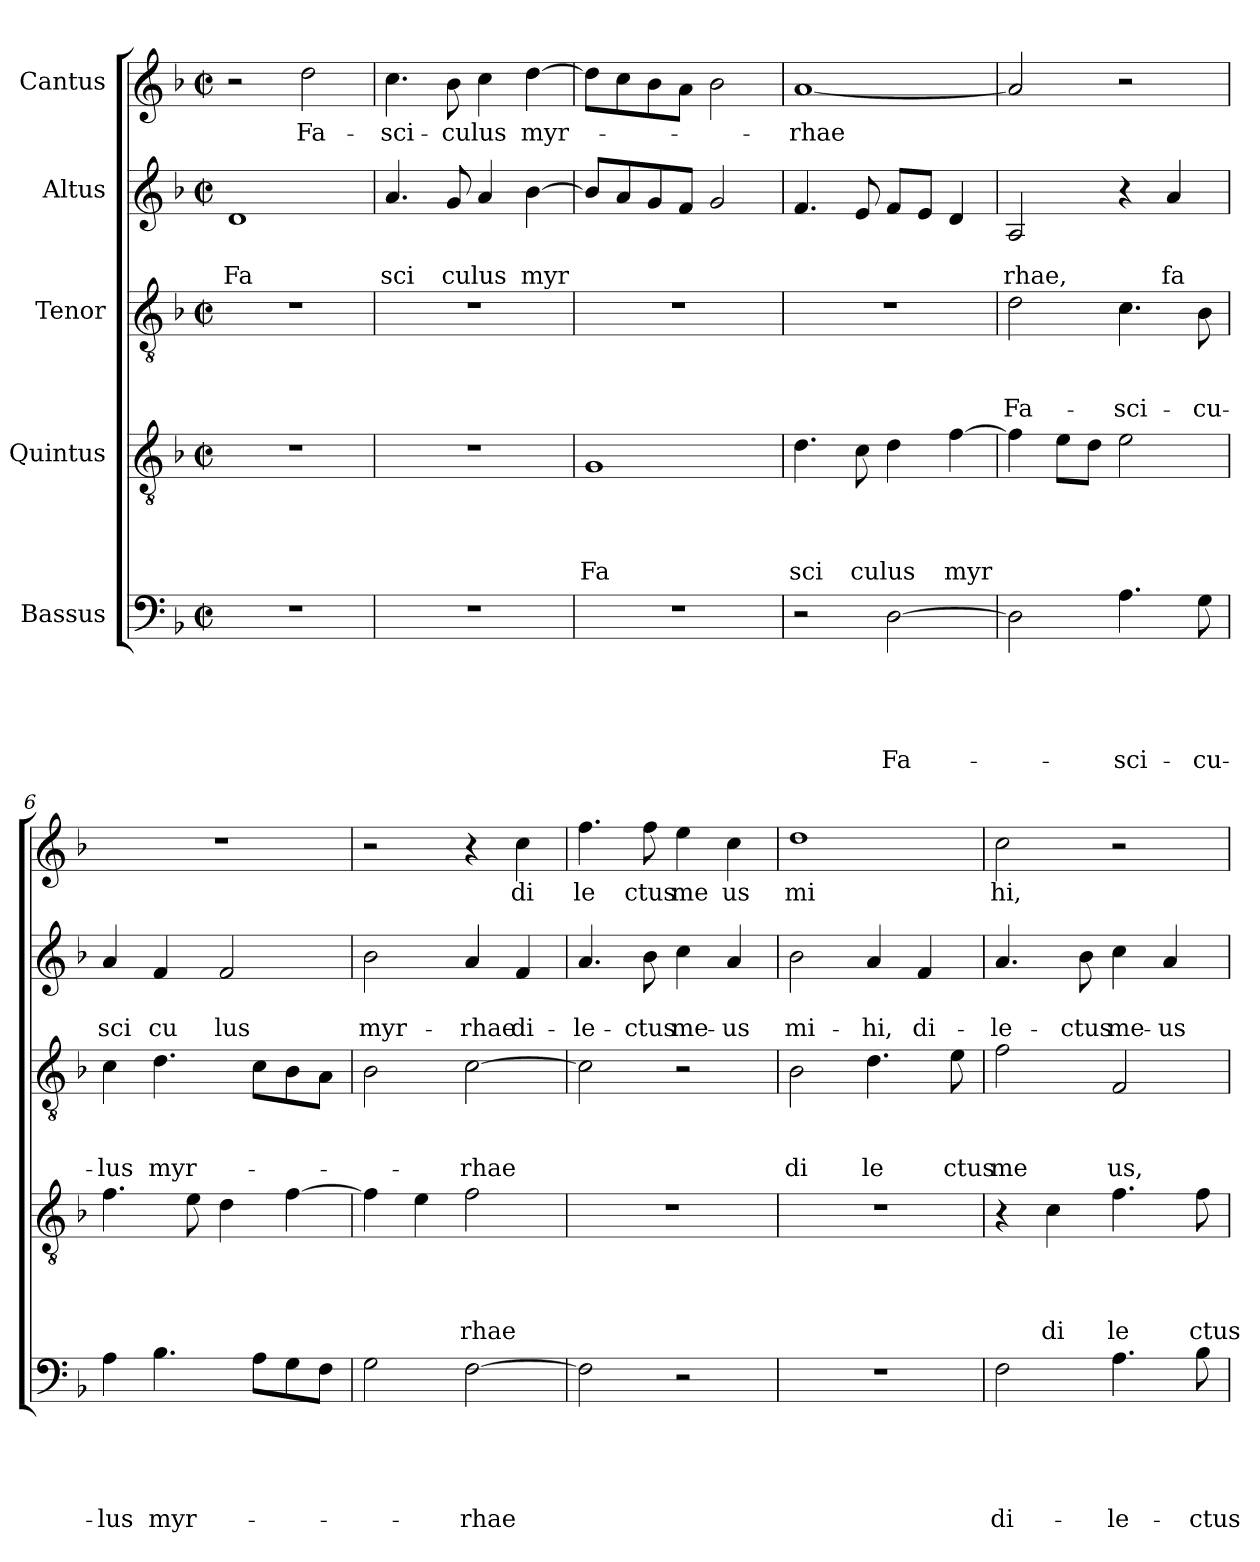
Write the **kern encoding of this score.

**kern	**text	**text	**text	**text	**text	**kern	**text	**text	**text	**text	**kern	**text	**text	**text	**kern	**text	**text	**kern	**text
*part5	*part5	*part5	*part5	*part5	*part5	*part4	*part4	*part4	*part4	*part4	*part3	*part3	*part3	*part3	*part2	*part2	*part2	*part1	*part1
*staff5	*staff5	*staff5	*staff5	*staff5	*staff5	*staff4	*staff4	*staff4	*staff4	*staff4	*staff3	*staff3	*staff3	*staff3	*staff2	*staff2	*staff2	*staff1	*staff1
*I"Bassus	*	*	*	*	*	*I"Quintus	*	*	*	*	*I"Tenor	*	*	*	*I"Altus	*	*	*I"Cantus	*
*clefF4	*	*	*	*	*	*clefGv2	*	*	*	*	*clefGv2	*	*	*	*clefG2	*	*	*clefG2	*
*k[b-]	*	*	*	*	*	*k[b-]	*	*	*	*	*k[b-]	*	*	*	*k[b-]	*	*	*k[b-]	*
*F:	*	*	*	*	*	*F:	*	*	*	*	*F:	*	*	*	*F:	*	*	*F:	*
*M2/2	*	*	*	*	*	*M2/2	*	*	*	*	*M2/2	*	*	*	*M2/2	*	*	*M2/2	*
*met(c|)	*	*	*	*	*	*met(c|)	*	*	*	*	*met(c|)	*	*	*	*met(c|)	*	*	*met(c|)	*
=1	=1	=1	=1	=1	=1	=1	=1	=1	=1	=1	=1	=1	=1	=1	=1	=1	=1	=1	=1
!	!	!	!	!	!	!	!	!	!	!	!	!	!	!	!	!	!LO:LY:b	!	!
1r	.	.	.	.	.	1r	.	.	.	.	1r	.	.	.	1d	.	Fa	2r	.
!	!	!	!	!	!	!	!	!	!	!	!	!	!	!	!	!	!	!	!LO:LY:b
.	.	.	.	.	.	.	.	.	.	.	.	.	.	.	.	.	.	2dd\	Fa-
=2	=2	=2	=2	=2	=2	=2	=2	=2	=2	=2	=2	=2	=2	=2	=2	=2	=2	=2	=2
!	!	!	!	!	!	!	!	!	!	!	!	!	!	!	!	!	!LO:LY:b	!	!LO:LY:b
1r	.	.	.	.	.	1r	.	.	.	.	1r	.	.	.	4.a/	.	sci	4.cc\	-sci-
!	!	!	!	!	!	!	!	!	!	!	!	!	!	!	!	!	!LO:LY:b	!	!LO:LY:b
.	.	.	.	.	.	.	.	.	.	.	.	.	.	.	8g/	.	culus	8b-\	-culus
.	.	.	.	.	.	.	.	.	.	.	.	.	.	.	4a/	.	.	4cc\	.
!	!	!	!	!	!	!	!	!	!	!	!	!	!	!	!	!	!LO:LY:b	!	!LO:LY:b
.	.	.	.	.	.	.	.	.	.	.	.	.	.	.	[<4b-\	.	myr	[>4dd\	myr-
=3	=3	=3	=3	=3	=3	=3	=3	=3	=3	=3	=3	=3	=3	=3	=3	=3	=3	=3	=3
!	!	!	!	!	!	!	!	!	!	!LO:LY:b	!	!	!	!	!	!	!	!	!
1r	.	.	.	.	.	1G	.	.	.	Fa	1r	.	.	.	8b-/L]	.	.	8dd\L]	.
.	.	.	.	.	.	.	.	.	.	.	.	.	.	.	8a/	.	.	8cc\	.
.	.	.	.	.	.	.	.	.	.	.	.	.	.	.	8g/	.	.	8b-\	.
.	.	.	.	.	.	.	.	.	.	.	.	.	.	.	8f/J	.	.	8a\J	.
.	.	.	.	.	.	.	.	.	.	.	.	.	.	.	2g/	.	.	2b-\	.
=4	=4	=4	=4	=4	=4	=4	=4	=4	=4	=4	=4	=4	=4	=4	=4	=4	=4	=4	=4
!	!	!	!	!	!	!	!	!	!	!LO:LY:b	!	!	!	!	!	!	!	!	!LO:LY:b
2r	.	.	.	.	.	4.d\	.	.	.	sci	1r	.	.	.	4.f/	.	.	[<1a	-rhae
!	!	!	!	!	!	!	!	!	!	!LO:LY:b	!	!	!	!	!	!	!	!	!
.	.	.	.	.	.	8c\	.	.	.	culus	.	.	.	.	8e/	.	.	.	.
!	!	!	!	!	!LO:LY:b	!	!	!	!	!	!	!	!	!	!	!	!	!	!
[>2D\	.	.	.	.	Fa-	4d\	.	.	.	.	.	.	.	.	8f/L	.	.	.	.
.	.	.	.	.	.	.	.	.	.	.	.	.	.	.	8e/J	.	.	.	.
!	!	!	!	!	!	!	!	!	!	!LO:LY:b	!	!	!	!	!	!	!	!	!
.	.	.	.	.	.	[>4f\	.	.	.	myr	.	.	.	.	4d/	.	.	.	.
=5	=5	=5	=5	=5	=5	=5	=5	=5	=5	=5	=5	=5	=5	=5	=5	=5	=5	=5	=5
!	!	!	!	!	!	!	!	!	!	!	!	!	!	!LO:LY:b	!	!	!LO:LY:b	!	!
2D\]	.	.	.	.	.	4f\]	.	.	.	.	2d\	.	.	Fa-	2A/	.	rhae,	2a/]	.
.	.	.	.	.	.	8e\L	.	.	.	.	.	.	.	.	.	.	.	.	.
.	.	.	.	.	.	8d\J	.	.	.	.	.	.	.	.	.	.	.	.	.
!	!	!	!	!	!LO:LY:b	!	!	!	!	!	!	!	!	!LO:LY:b	!	!	!	!	!
4.A\	.	.	.	.	-sci-	2e\	.	.	.	.	4.c\	.	.	-sci-	4r	.	.	2r	.
!	!	!	!	!	!	!	!	!	!	!	!	!	!	!	!	!	!LO:LY:b	!	!
.	.	.	.	.	.	.	.	.	.	.	.	.	.	.	4a/	.	fa	.	.
!	!	!	!	!	!LO:LY:b	!	!	!	!	!	!	!	!	!LO:LY:b	!	!	!	!	!
8G\	.	.	.	.	-cu-	.	.	.	.	.	8B-\	.	.	-cu-	.	.	.	.	.
=6	=6	=6	=6	=6	=6	=6	=6	=6	=6	=6	=6	=6	=6	=6	=6	=6	=6	=6	=6
!	!	!	!	!	!LO:LY:b	!	!	!	!	!	!	!	!	!LO:LY:b	!	!	!LO:LY:b	!	!
4A\	.	.	.	.	-lus	4.f\	.	.	.	.	4c\	.	.	-lus	4a/	.	sci	1r	.
!	!	!	!	!	!LO:LY:b	!	!	!	!	!	!	!	!	!LO:LY:b	!	!	!LO:LY:b	!	!
4.B-\	.	.	.	.	myr-	.	.	.	.	.	4.d\	.	.	myr-	4f/	.	cu	.	.
.	.	.	.	.	.	8e\	.	.	.	.	.	.	.	.	.	.	.	.	.
!	!	!	!	!	!	!	!	!	!	!	!	!	!	!	!	!	!LO:LY:b	!	!
.	.	.	.	.	.	4d\	.	.	.	.	.	.	.	.	2f/	.	lus	.	.
8A\L	.	.	.	.	.	.	.	.	.	.	8c\L	.	.	.	.	.	.	.	.
8G\	.	.	.	.	.	[<4f\	.	.	.	.	8B-\	.	.	.	.	.	.	.	.
8F\J	.	.	.	.	.	.	.	.	.	.	8A\J	.	.	.	.	.	.	.	.
!!LO:LB:g=z
=7	=7	=7	=7	=7	=7	=7	=7	=7	=7	=7	=7	=7	=7	=7	=7	=7	=7	=7	=7
!	!	!	!	!	!	!	!	!	!	!	!	!	!	!	!	!	!LO:LY:b	!	!
2G\	.	.	.	.	.	4f\]	.	.	.	.	2B-\	.	.	.	2b-\	.	myr-	2r	.
.	.	.	.	.	.	4e\	.	.	.	.	.	.	.	.	.	.	.	.	.
!	!	!	!	!	!LO:LY:b	!	!	!	!	!LO:LY:b	!	!	!	!LO:LY:b	!	!	!LO:LY:b	!	!
[>2F\	.	.	.	.	-rhae	2f\	.	.	.	rhae	[>2c\	.	.	-rhae	4a/	.	-rhae	4r	.
!	!	!	!	!	!	!	!	!	!	!	!	!	!	!	!	!	!LO:LY:b	!	!LO:LY:b
.	.	.	.	.	.	.	.	.	.	.	.	.	.	.	4f/	.	di-	4cc\	di
=8	=8	=8	=8	=8	=8	=8	=8	=8	=8	=8	=8	=8	=8	=8	=8	=8	=8	=8	=8
!	!	!	!	!	!	!	!	!	!	!	!	!	!	!	!	!	!LO:LY:b	!	!LO:LY:b
2F\]	.	.	.	.	.	1r	.	.	.	.	2c\]	.	.	.	4.a/	.	-le-	4.ff\	le
!	!	!	!	!	!	!	!	!	!	!	!	!	!	!	!	!	!LO:LY:b	!	!LO:LY:b
.	.	.	.	.	.	.	.	.	.	.	.	.	.	.	8b-\	.	-ctus	8ff\	ctus
!	!	!	!	!	!	!	!	!	!	!	!	!	!	!	!	!	!LO:LY:b	!	!LO:LY:b
2r	.	.	.	.	.	.	.	.	.	.	2r	.	.	.	4cc\	.	me-	4ee\	me
!	!	!	!	!	!	!	!	!	!	!	!	!	!	!	!	!	!LO:LY:b	!	!LO:LY:b
.	.	.	.	.	.	.	.	.	.	.	.	.	.	.	4a/	.	-us	4cc\	us
=9	=9	=9	=9	=9	=9	=9	=9	=9	=9	=9	=9	=9	=9	=9	=9	=9	=9	=9	=9
!	!	!	!	!	!	!	!	!	!	!	!	!	!	!LO:LY:b	!	!	!LO:LY:b	!	!LO:LY:b
1r	.	.	.	.	.	1r	.	.	.	.	2B-\	.	.	di	2b-\	.	mi-	1dd	mi
!	!	!	!	!	!	!	!	!	!	!	!	!	!	!LO:LY:b	!	!	!LO:LY:b	!	!
.	.	.	.	.	.	.	.	.	.	.	4.d\	.	.	le	4a/	.	-hi,	.	.
!	!	!	!	!	!	!	!	!	!	!	!	!	!	!	!	!	!LO:LY:b	!	!
.	.	.	.	.	.	.	.	.	.	.	.	.	.	.	4f/	.	di-	.	.
!	!	!	!	!	!	!	!	!	!	!	!	!	!	!LO:LY:b	!	!	!	!	!
.	.	.	.	.	.	.	.	.	.	.	8e\	.	.	ctus	.	.	.	.	.
=10	=10	=10	=10	=10	=10	=10	=10	=10	=10	=10	=10	=10	=10	=10	=10	=10	=10	=10	=10
!	!	!	!	!	!LO:LY:b	!	!	!	!	!	!	!	!	!LO:LY:b	!	!	!LO:LY:b	!	!LO:LY:b
2F\	.	.	.	.	di-	4r	.	.	.	.	2f\	.	.	me	4.a/	.	-le-	2cc\	hi,
!	!	!	!	!	!	!	!	!	!	!LO:LY:b	!	!	!	!	!	!	!	!	!
.	.	.	.	.	.	4c\	.	.	.	di	.	.	.	.	.	.	.	.	.
!	!	!	!	!	!	!	!	!	!	!	!	!	!	!	!	!	!LO:LY:b	!	!
.	.	.	.	.	.	.	.	.	.	.	.	.	.	.	8b-\	.	-ctus	.	.
!	!	!	!	!	!LO:LY:b	!	!	!	!	!LO:LY:b	!	!	!	!LO:LY:b	!	!	!LO:LY:b	!	!
4.A\	.	.	.	.	-le-	4.f\	.	.	.	le	2F/	.	.	us,	4cc\	.	me-	2r	.
!	!	!	!	!	!	!	!	!	!	!	!	!	!	!	!	!	!LO:LY:b	!	!
.	.	.	.	.	.	.	.	.	.	.	.	.	.	.	4a/	.	-us	.	.
!	!	!	!	!	!LO:LY:b	!	!	!	!	!LO:LY:b	!	!	!	!	!	!	!	!	!
8B-\	.	.	.	.	-ctus	8f\	.	.	.	ctus	.	.	.	.	.	.	.	.	.
=	=	=	=	=	=	=	=	=	=	=	=	=	=	=	=	=	=	=	=
*-	*-	*-	*-	*-	*-	*-	*-	*-	*-	*-	*-	*-	*-	*-	*-	*-	*-	*-	*-
